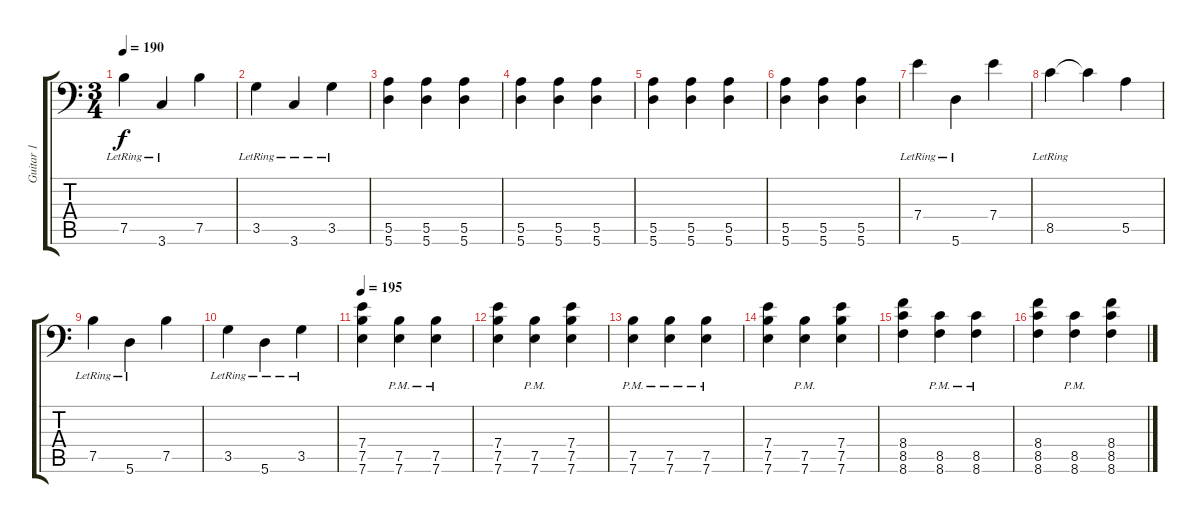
\track ("Guitar 1" "Guitar 1") {instrument electricguitarjazz}
\staff {score tabs}
\tuning (B3 Gb3 D3 A2 E2 A1) {hide}
\ts (3 4)
\tempo 190
\clef f4
\ks c
7.5{lr}.4{dy f} 3.6{lr}.4 7.5.4 |
3.5{lr}.4 3.6{lr}.4 3.5{lr}.4 |
(5.5 5.6).4 (5.5 5.6).4 (5.5 5.6).4 |
(5.5 5.6).4 (5.5 5.6).4 (5.5 5.6).4 |
(5.5 5.6).4 (5.5 5.6).4 (5.5 5.6).4 |
(5.5 5.6).4 (5.5 5.6).4 (5.5 5.6).4 |
7.4{lr}.4 5.6{lr}.4 7.4.4 |
8.5{lr}.4 8.5{t}.4 5.5.4 |
7.5{lr}.4 5.6{lr}.4 7.5.4 |
3.5{lr}.4 5.6{lr}.4 3.5{lr}.4 |
\tempo 195
(7.4 7.5 7.6).4 (7.5{pm} 7.6{pm}).4 (7.5{pm} 7.6{pm}).4 |
(7.4 7.5 7.6).4 (7.5{pm} 7.6{pm}).4 (7.4 7.5 7.6).4 |
(7.5{pm} 7.6{pm}).4 (7.5{pm} 7.6{pm}).4 (7.5{pm} 7.6{pm}).4 |
(7.4 7.5 7.6).4 (7.5{pm} 7.6{pm}).4 (7.4 7.5 7.6).4 |
(8.4 8.5 8.6).4 (8.5{pm} 8.6{pm}).4 (8.5{pm} 8.6{pm}).4 |
(8.4 8.5 8.6).4 (8.5{pm} 8.6{pm}).4 (8.4 8.5 8.6).4
